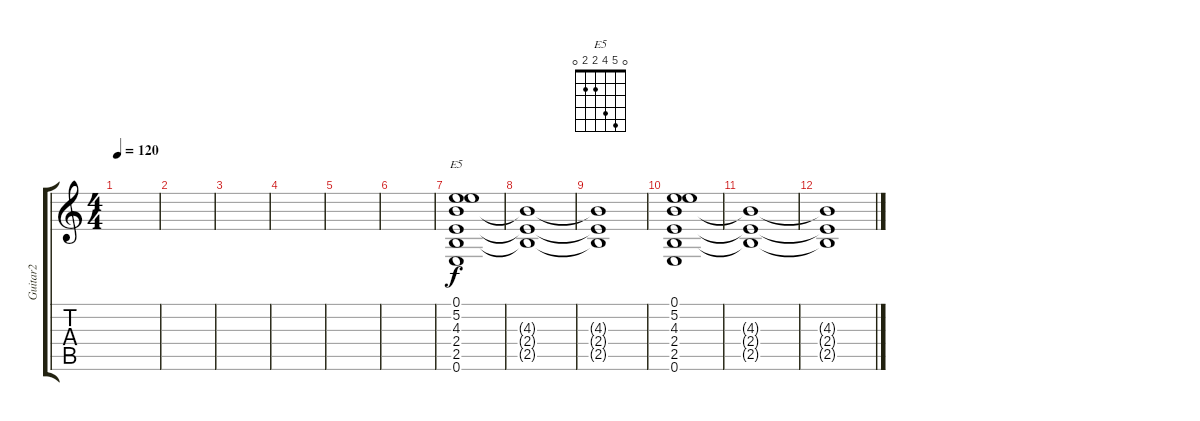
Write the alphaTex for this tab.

\track ("Guitar2" "Guitar2") {instrument distortionguitar}
\staff {score tabs}
\tuning (E4 B3 G3 D3 A2 E2) {hide}
\chord ("E5" 0 5 4 2 2 0)
\ts (4 4)
\tempo 120
\clef g2
\ks c
|
|
|
|
|
|
(0.1 5.2 4.3 2.4 2.5 0.6).1{ch "E5"} |
(4.3{t} 2.4{t} 2.5{t}).1 |
(4.3{t} 2.4{t} 2.5{t}).1 |
(0.1 5.2 4.3 2.4 2.5 0.6).1 |
(4.3{t} 2.4{t} 2.5{t}).1 |
(4.3{t} 2.4{t} 2.5{t}).1
